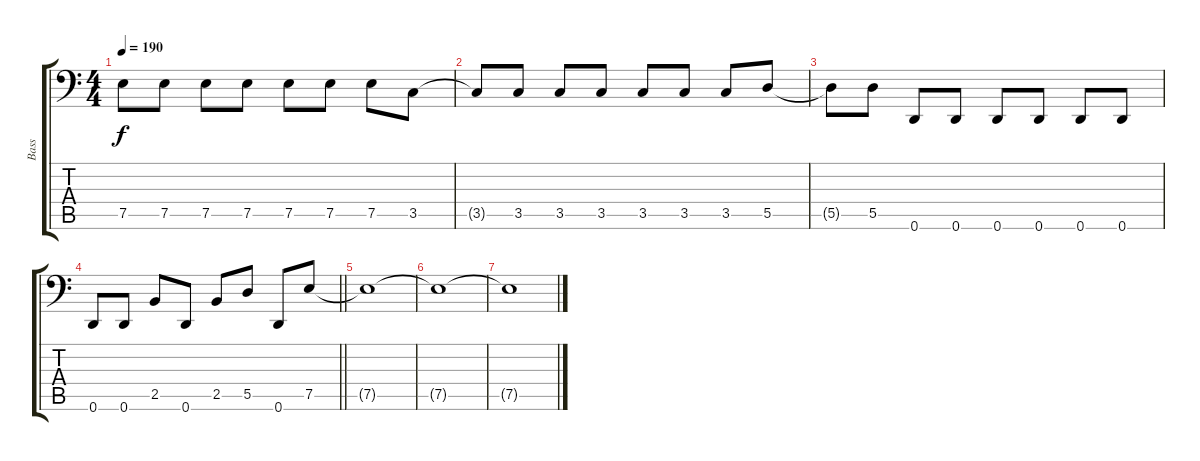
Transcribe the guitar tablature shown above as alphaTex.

\track ("Bass" "Bass") {instrument electricbasspick}
\staff {score tabs}
\tuning (E3 B2 G2 D2 A1 D1) {hide}
\ts (4 4)
\tempo 190
\clef f4
\ks c
7.5{t}.8{dy f} 7.5.8 7.5.8 7.5.8 7.5.8 7.5.8 7.5.8 3.5.8 |
3.5{t}.8 3.5.8 3.5.8 3.5.8 3.5.8 3.5.8 3.5.8 5.5.8 |
5.5{t}.8 5.5.8 0.6.8 0.6.8 0.6.8 0.6.8 0.6.8 0.6.8 |
\barLineRight lightlight
0.6.8 0.6.8 2.5.8 0.6.8 2.5.8 5.5.8 0.6.8 7.5.8 |
7.5{t}.1 |
7.5{t}.1 |
7.5{t}.1
